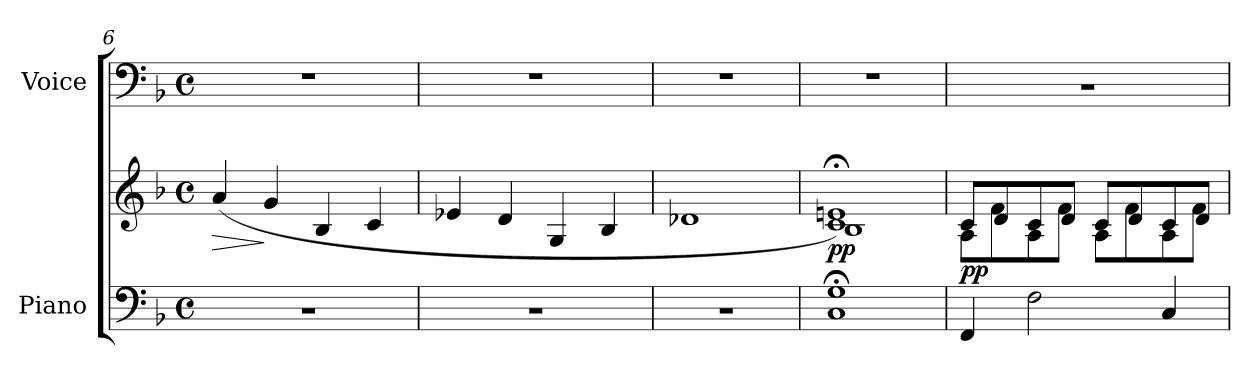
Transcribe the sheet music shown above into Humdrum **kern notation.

**kern	**kern	**dynam	**kern
*part2	*part2	*part2	*part1
*staff3	*staff2	*staff2/3	*staff1
*I"Piano	*	*	*I"Voice
*I'Piano	*	*	*I'Voice
*clefF4	*clefG2	*	*clefF4
*k[b-]	*k[b-]	*	*k[b-]
*M4/4	*M4/4	*	*M4/4
*met(c)	*met(c)	*	*met(c)
=6	=6	=6	=6
!	!	!LO:HP:b	!
1rE	(>4a/	>	1r
.	4g/	]	.
.	4B-/	.	.
.	4c/	.	.
=7	=7	=7	=7
1rE	4e-X/	.	1r
.	4d/	.	.
.	4G/	.	.
.	4B-/	.	.
=8	=8	=8	=8
1rE	1d-X	.	1r
=9	=9	=9	=9
*^	*^	*	*
*	*	*	*^	*	*
!	!	!	!	!	!LO:DY:b	!
1G;<	1C	1en;<)	1c	1B-	pp	1r
!!LO:LB:g=z
=10	=10	=10	=10	=10	=10	=10
!	!	!	!	!	!LO:DY:b	!
*v	*v	*	*	*	*	*
*	*	*v	*v	*	*
4FF/	8c/L	8A\L	pp	1rE
.	8d/	8f\	.	.
2F\	8c/	8A\	.	.
.	8d/J	8f\J	.	.
.	8c/L	8A\L	.	.
.	8d/	8f\	.	.
4C/	8c/	8A\	.	.
.	8d/J	8f\J	.	.
*	*v	*v	*	*
=	=	=	=
*-	*-	*-	*-
